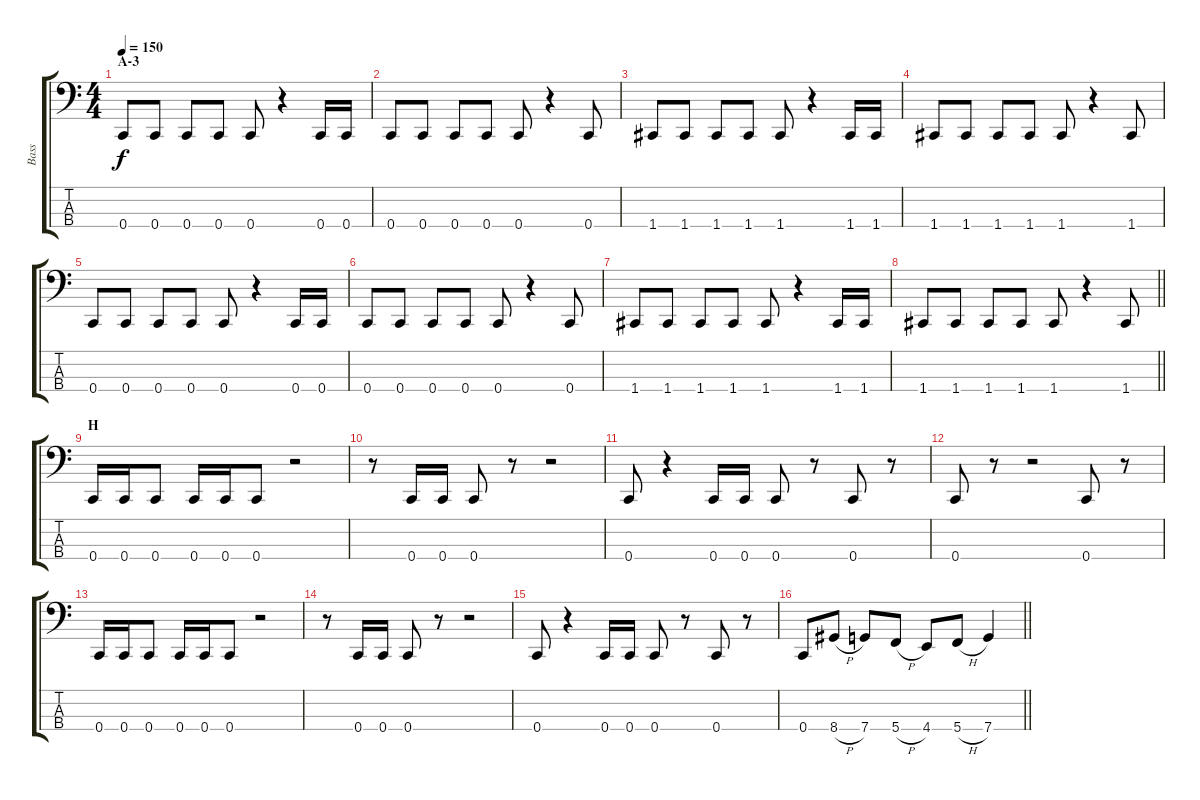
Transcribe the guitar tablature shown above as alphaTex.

\track ("Bass" "Bass") {instrument electricbassfinger}
\staff {score tabs}
\tuning (F2 C2 G1 C1) {hide}
\ts (4 4)
\section ("" "A-3")
\tempo 150
\clef f4
\ks c
0.4.8{dy f} 0.4.8 0.4.8 0.4.8 0.4.8 r.4 0.4.16 0.4.16 |
0.4.8 0.4.8 0.4.8 0.4.8 0.4.8 r.4 0.4.8 |
1.4.8 1.4.8 1.4.8 1.4.8 1.4.8 r.4 1.4.16 1.4.16 |
1.4.8 1.4.8 1.4.8 1.4.8 1.4.8 r.4 1.4.8 |
0.4.8 0.4.8 0.4.8 0.4.8 0.4.8 r.4 0.4.16 0.4.16 |
0.4.8 0.4.8 0.4.8 0.4.8 0.4.8 r.4 0.4.8 |
1.4.8 1.4.8 1.4.8 1.4.8 1.4.8 r.4 1.4.16 1.4.16 |
\barLineRight lightlight
1.4.8 1.4.8 1.4.8 1.4.8 1.4.8 r.4 1.4.8 |
\section ("" "H")
0.4.16 0.4.16 0.4.8 0.4.16 0.4.16 0.4.8 r.2 |
r.8 0.4.16 0.4.16 0.4.8 r.8 r.2 |
0.4.8 r.4 0.4.16 0.4.16 0.4.8 r.8 0.4.8 r.8 |
0.4.8 r.8 r.2 0.4.8 r.8 |
0.4.16 0.4.16 0.4.8 0.4.16 0.4.16 0.4.8 r.2 |
r.8 0.4.16 0.4.16 0.4.8 r.8 r.2 |
0.4.8 r.4 0.4.16 0.4.16 0.4.8 r.8 0.4.8 r.8 |
\barLineRight lightlight
0.4.8 8.4{h}.8 7.4.8 5.4{h}.8 4.4.8 5.4{h}.8 7.4.4
